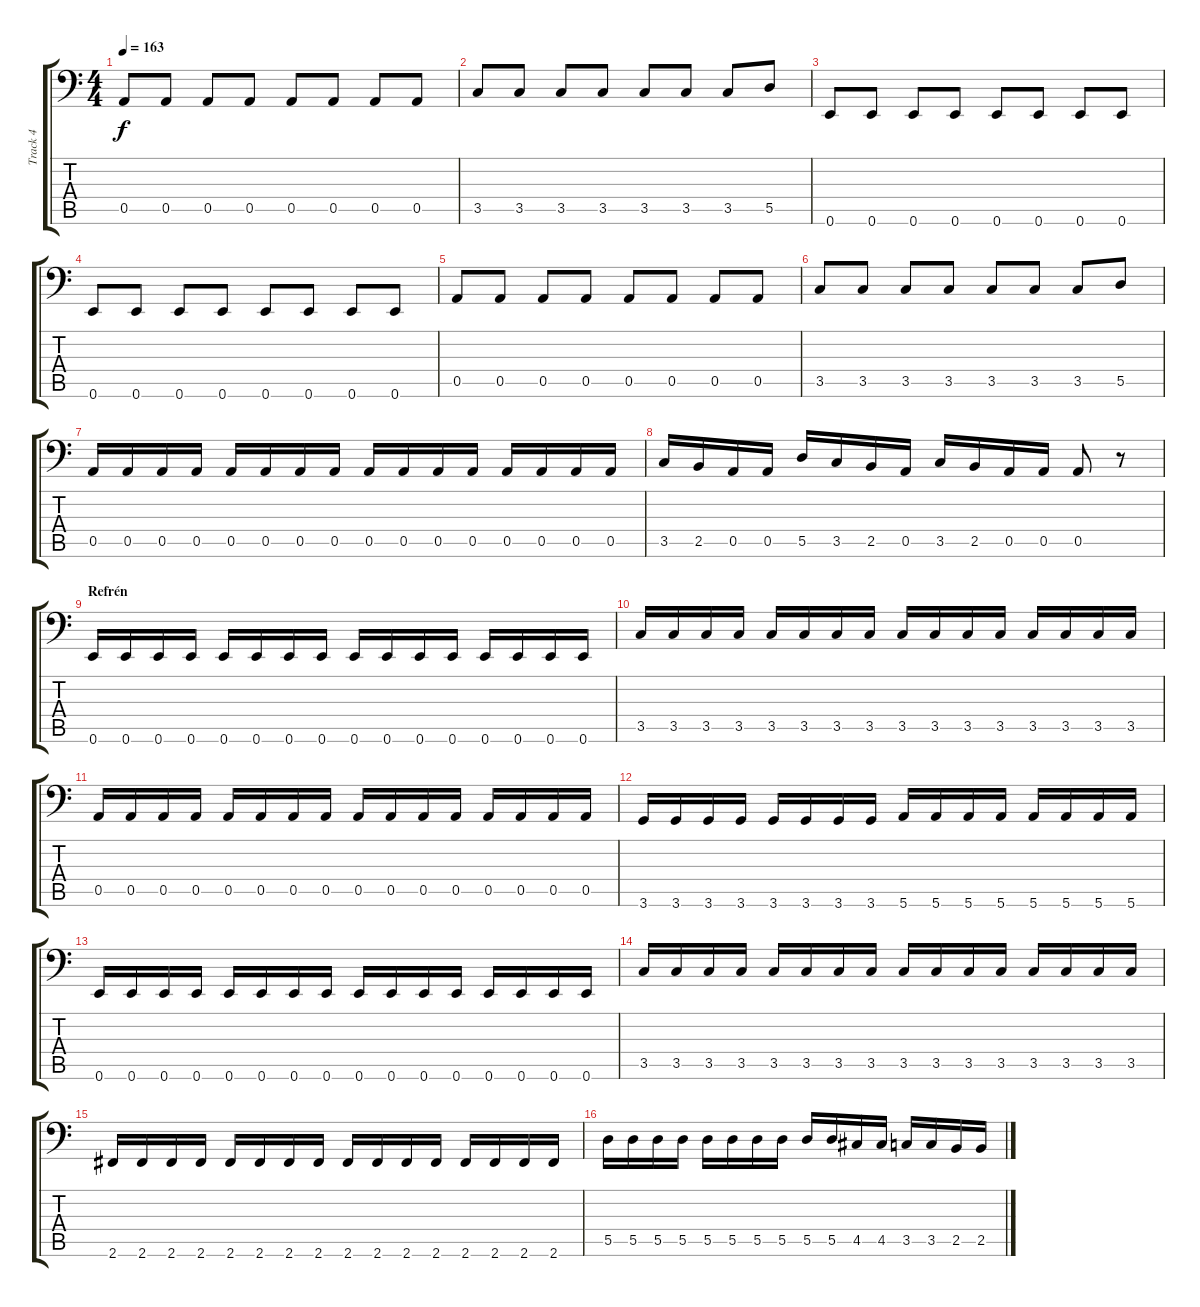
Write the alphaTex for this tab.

\track ("Track 4" "Track 4") {instrument electricbassfinger}
\staff {score tabs}
\tuning (E3 B2 G2 D2 A1 E1) {hide}
\ts (4 4)
\tempo 163
\clef f4
\ks c
0.5.8{dy f} 0.5.8 0.5.8 0.5.8 0.5.8 0.5.8 0.5.8 0.5.8 |
3.5.8 3.5.8 3.5.8 3.5.8 3.5.8 3.5.8 3.5.8 5.5.8 |
0.6.8 0.6.8 0.6.8 0.6.8 0.6.8 0.6.8 0.6.8 0.6.8 |
0.6.8 0.6.8 0.6.8 0.6.8 0.6.8 0.6.8 0.6.8 0.6.8 |
0.5.8 0.5.8 0.5.8 0.5.8 0.5.8 0.5.8 0.5.8 0.5.8 |
3.5.8 3.5.8 3.5.8 3.5.8 3.5.8 3.5.8 3.5.8 5.5.8 |
0.5.16 0.5.16 0.5.16 0.5.16 0.5.16 0.5.16 0.5.16 0.5.16 0.5.16 0.5.16 0.5.16 0.5.16 0.5.16 0.5.16 0.5.16 0.5.16 |
3.5.16 2.5.16 0.5.16 0.5.16 5.5.16 3.5.16 2.5.16 0.5.16 3.5.16 2.5.16 0.5.16 0.5.16 0.5.8 r.8 |
\section ("" "Refrén")
0.6.16 0.6.16 0.6.16 0.6.16 0.6.16 0.6.16 0.6.16 0.6.16 0.6.16 0.6.16 0.6.16 0.6.16 0.6.16 0.6.16 0.6.16 0.6.16 |
3.5.16 3.5.16 3.5.16 3.5.16 3.5.16 3.5.16 3.5.16 3.5.16 3.5.16 3.5.16 3.5.16 3.5.16 3.5.16 3.5.16 3.5.16 3.5.16 |
0.5.16 0.5.16 0.5.16 0.5.16 0.5.16 0.5.16 0.5.16 0.5.16 0.5.16 0.5.16 0.5.16 0.5.16 0.5.16 0.5.16 0.5.16 0.5.16 |
3.6.16 3.6.16 3.6.16 3.6.16 3.6.16 3.6.16 3.6.16 3.6.16 5.6.16 5.6.16 5.6.16 5.6.16 5.6.16 5.6.16 5.6.16 5.6.16 |
0.6.16 0.6.16 0.6.16 0.6.16 0.6.16 0.6.16 0.6.16 0.6.16 0.6.16 0.6.16 0.6.16 0.6.16 0.6.16 0.6.16 0.6.16 0.6.16 |
3.5.16 3.5.16 3.5.16 3.5.16 3.5.16 3.5.16 3.5.16 3.5.16 3.5.16 3.5.16 3.5.16 3.5.16 3.5.16 3.5.16 3.5.16 3.5.16 |
2.6.16 2.6.16 2.6.16 2.6.16 2.6.16 2.6.16 2.6.16 2.6.16 2.6.16 2.6.16 2.6.16 2.6.16 2.6.16 2.6.16 2.6.16 2.6.16 |
5.5.16 5.5.16 5.5.16 5.5.16 5.5.16 5.5.16 5.5.16 5.5.16 5.5.16 5.5.16 4.5.16 4.5.16 3.5.16 3.5.16 2.5.16 2.5.16
